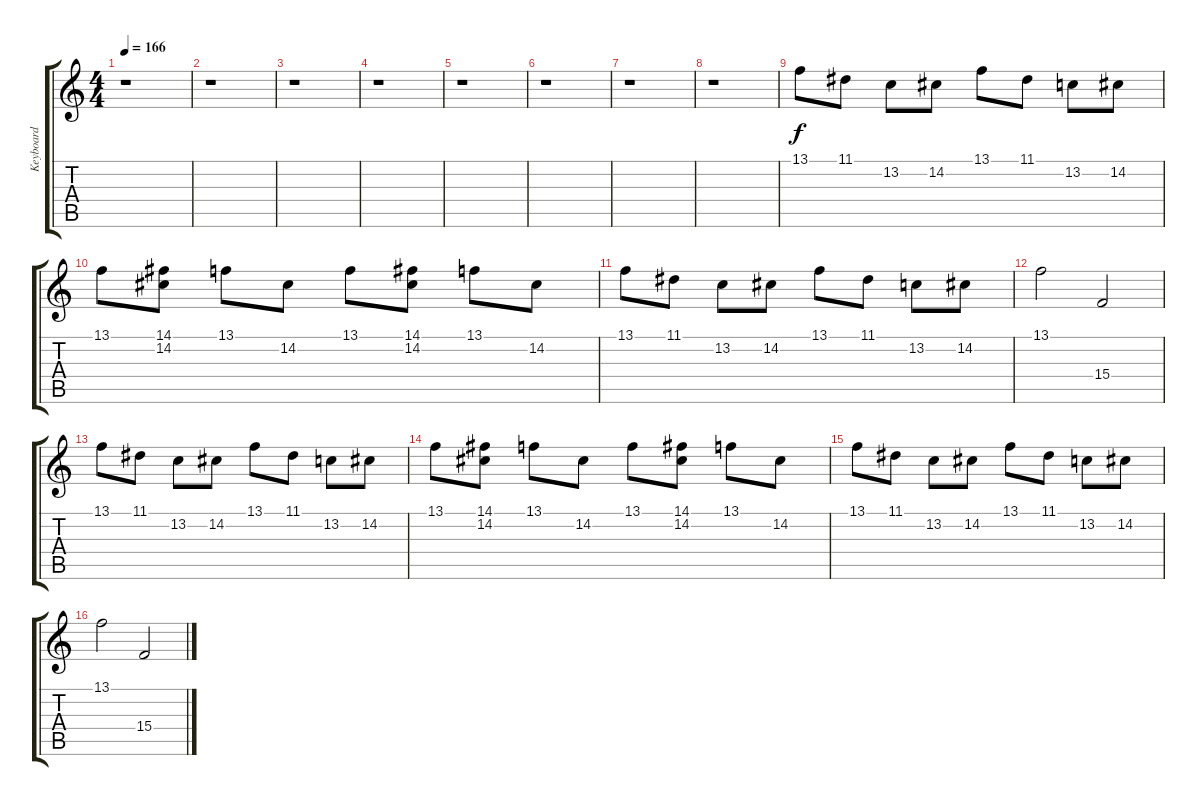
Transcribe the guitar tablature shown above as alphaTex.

\track ("Keyboard" "Keyboard") {instrument electricgrandpiano}
\staff {score tabs}
\tuning (E4 B3 G3 D3 A2 E2) {hide}
\ts (4 4)
\tempo 166
\clef g2
\ks c
r.1{dy f} |
r.1 |
r.1 |
r.1 |
r.1 |
r.1 |
r.1 |
r.1 |
13.1.8 11.1.8 13.2.8 14.2.8 13.1.8 11.1.8 13.2.8 14.2.8 |
13.1.8 (14.1 14.2).8 13.1.8 14.2.8 13.1.8 (14.1 14.2).8 13.1.8 14.2.8 |
13.1.8 11.1.8 13.2.8 14.2.8 13.1.8 11.1.8 13.2.8 14.2.8 |
13.1.2 15.4.2 |
13.1.8 11.1.8 13.2.8 14.2.8 13.1.8 11.1.8 13.2.8 14.2.8 |
13.1.8 (14.1 14.2).8 13.1.8 14.2.8 13.1.8 (14.1 14.2).8 13.1.8 14.2.8 |
13.1.8 11.1.8 13.2.8 14.2.8 13.1.8 11.1.8 13.2.8 14.2.8 |
13.1.2 15.4.2
